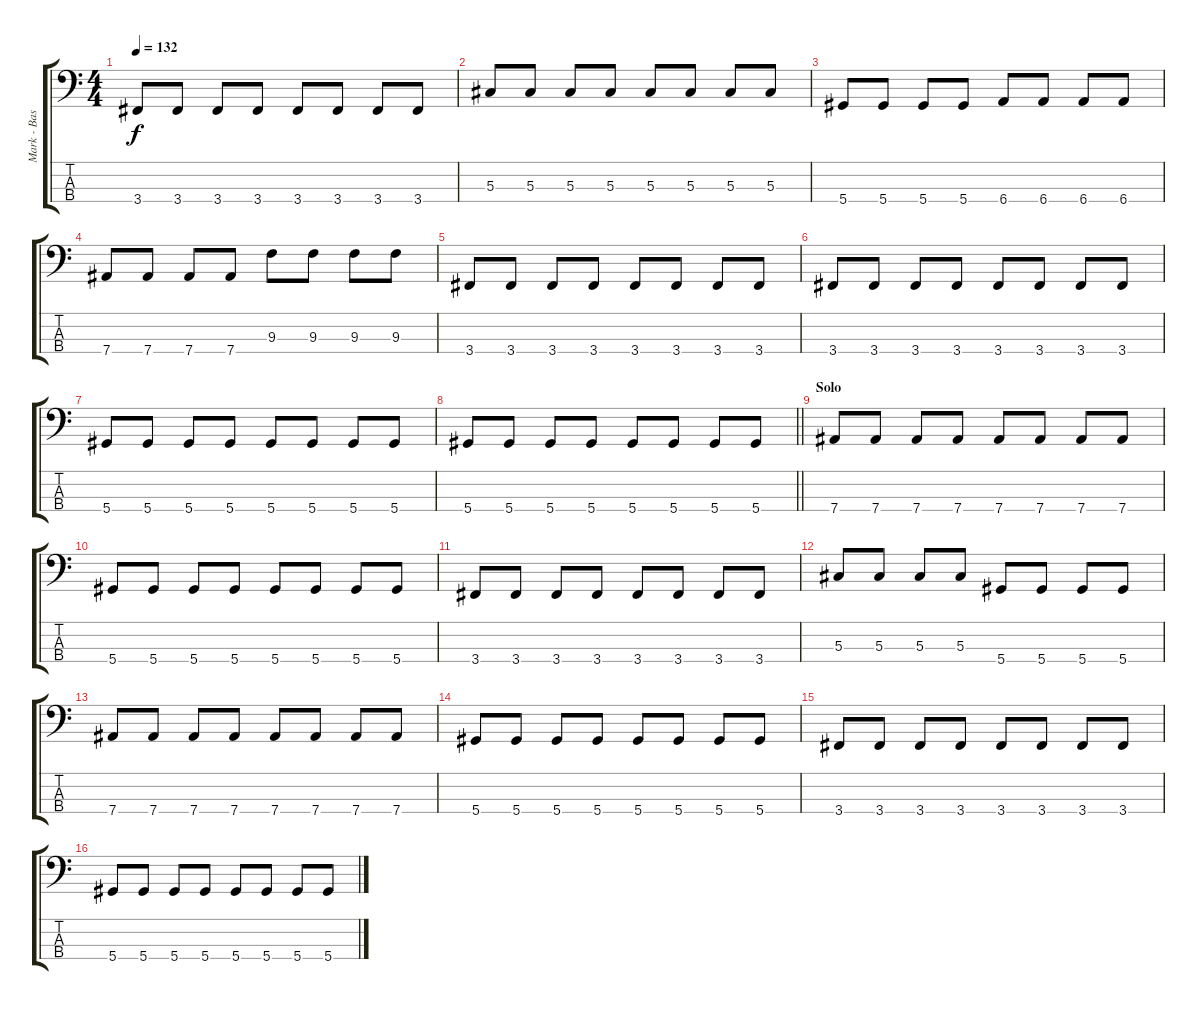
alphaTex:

\track ("Mark - Bass" "Mark - Bas") {instrument electricbasspick}
\staff {score tabs}
\tuning (Gb2 Db2 Ab1 Eb1) {hide}
\ts (4 4)
\tempo 132
\clef f4
\ks c
3.4.8{dy f} 3.4.8 3.4.8 3.4.8 3.4.8 3.4.8 3.4.8 3.4.8 |
5.3.8 5.3.8 5.3.8 5.3.8 5.3.8 5.3.8 5.3.8 5.3.8 |
5.4.8 5.4.8 5.4.8 5.4.8 6.4.8 6.4.8 6.4.8 6.4.8 |
7.4.8 7.4.8 7.4.8 7.4.8 9.3.8 9.3.8 9.3.8 9.3.8 |
3.4.8 3.4.8 3.4.8 3.4.8 3.4.8 3.4.8 3.4.8 3.4.8 |
3.4.8 3.4.8 3.4.8 3.4.8 3.4.8 3.4.8 3.4.8 3.4.8 |
5.4.8 5.4.8 5.4.8 5.4.8 5.4.8 5.4.8 5.4.8 5.4.8 |
\barLineRight lightlight
5.4.8 5.4.8 5.4.8 5.4.8 5.4.8 5.4.8 5.4.8 5.4.8 |
\section ("" "Solo")
7.4.8 7.4.8 7.4.8 7.4.8 7.4.8 7.4.8 7.4.8 7.4.8 |
5.4.8 5.4.8 5.4.8 5.4.8 5.4.8 5.4.8 5.4.8 5.4.8 |
3.4.8 3.4.8 3.4.8 3.4.8 3.4.8 3.4.8 3.4.8 3.4.8 |
5.3.8 5.3.8 5.3.8 5.3.8 5.4.8 5.4.8 5.4.8 5.4.8 |
7.4.8 7.4.8 7.4.8 7.4.8 7.4.8 7.4.8 7.4.8 7.4.8 |
5.4.8 5.4.8 5.4.8 5.4.8 5.4.8 5.4.8 5.4.8 5.4.8 |
3.4.8 3.4.8 3.4.8 3.4.8 3.4.8 3.4.8 3.4.8 3.4.8 |
5.4.8 5.4.8 5.4.8 5.4.8 5.4.8 5.4.8 5.4.8 5.4.8
